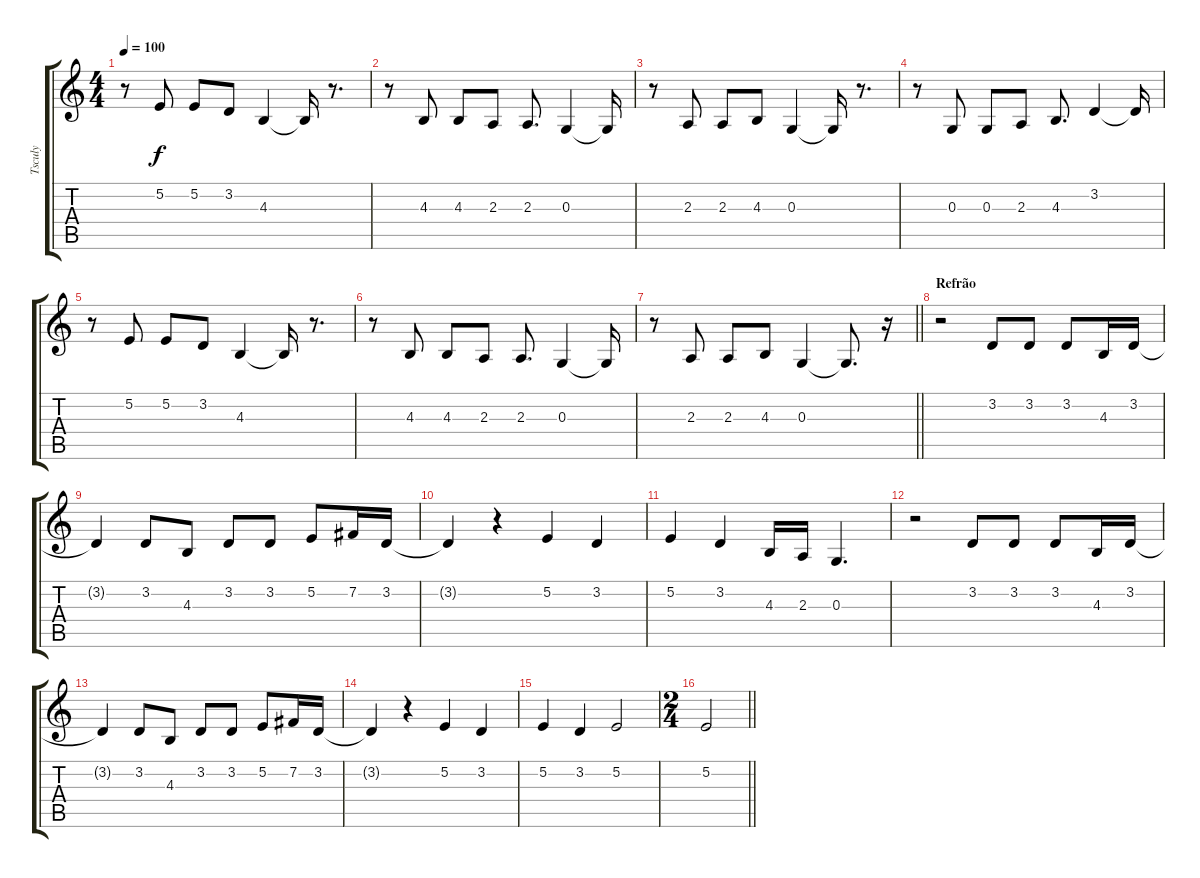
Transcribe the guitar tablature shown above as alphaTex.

\track ("Tsculy" "Tsculy") {instrument drawbarorgan}
\staff {score tabs}
\tuning (E4 B3 G3 D3 A2 E2) {hide}
\ts (4 4)
\tempo 100
\clef g2
\ks c
r.8{dy f} 5.2.8 5.2.8 3.2.8 4.3.4 4.3{t}.16 r.8{d} |
r.8 4.3.8 4.3.8 2.3.8 2.3.8{d} 0.3.4 0.3{t}.16 |
r.8 2.3.8 2.3.8 4.3.8 0.3.4 0.3{t}.16 r.8{d} |
r.8 0.3.8 0.3.8 2.3.8 4.3.8{d} 3.2.4 3.2{t}.16 |
r.8 5.2.8 5.2.8 3.2.8 4.3.4 4.3{t}.16 r.8{d} |
r.8 4.3.8 4.3.8 2.3.8 2.3.8{d} 0.3.4 0.3{t}.16 |
\barLineRight lightlight
r.8 2.3.8 2.3.8 4.3.8 0.3.4 0.3{t}.8{d} r.16 |
\section ("" "Refrão")
r.2 3.2.8 3.2.8 3.2.8 4.3.16 3.2.16 |
3.2{t}.4 3.2.8 4.3.8 3.2.8 3.2.8 5.2.8 7.2.16 3.2.16 |
3.2{t}.4 r.4 5.2.4 3.2.4 |
5.2.4 3.2.4 4.3.16 2.3.16 0.3.4{d} |
r.2 3.2.8 3.2.8 3.2.8 4.3.16 3.2.16 |
3.2{t}.4 3.2.8 4.3.8 3.2.8 3.2.8 5.2.8 7.2.16 3.2.16 |
3.2{t}.4 r.4 5.2.4 3.2.4 |
5.2.4 3.2.4 5.2.2 |
\ts (2 4)
\barLineRight lightlight
5.2.2
